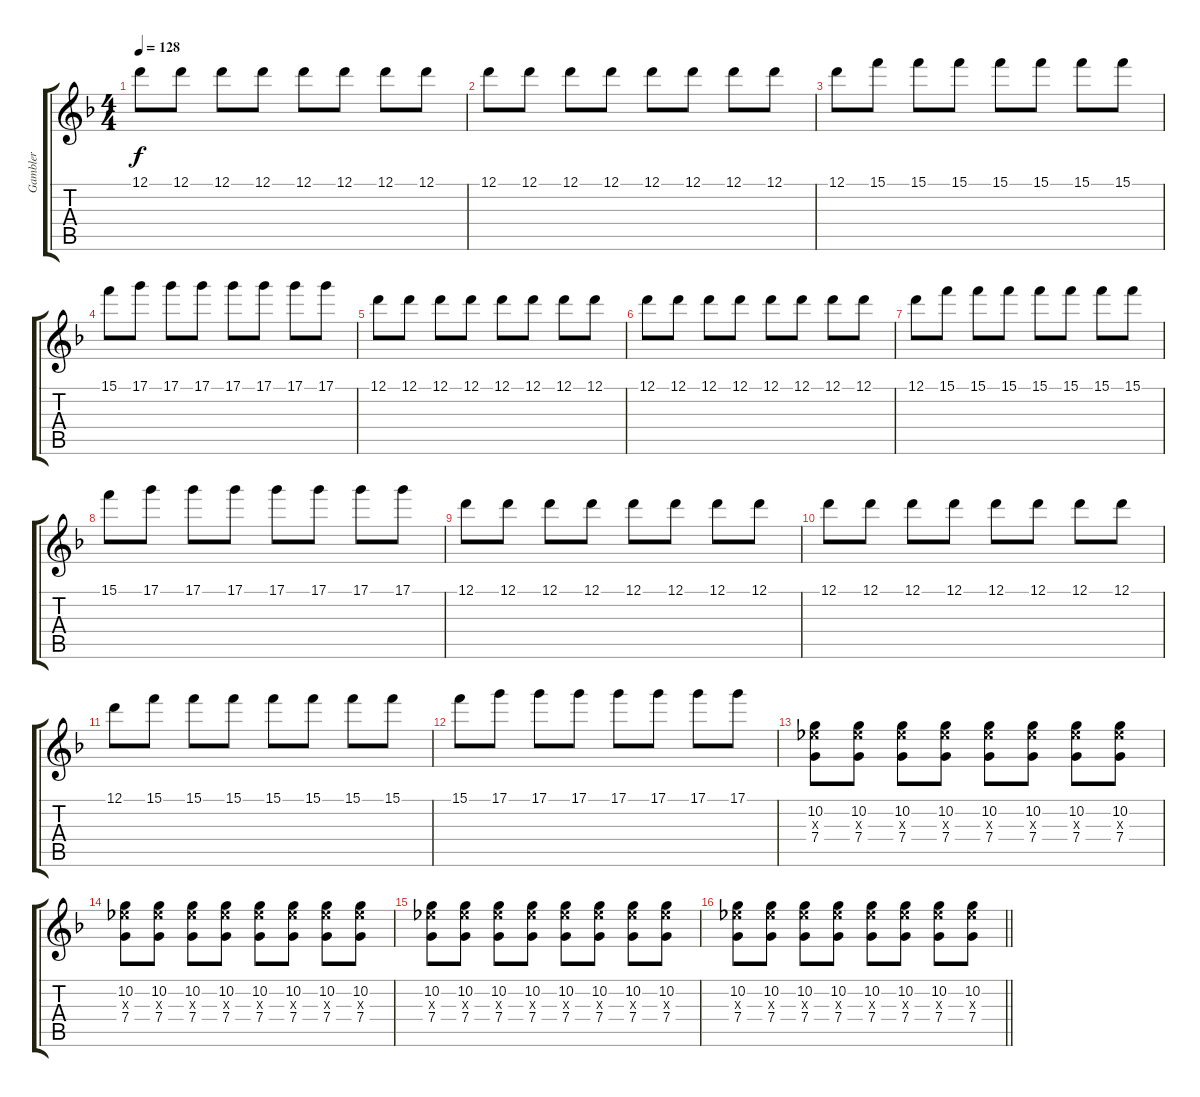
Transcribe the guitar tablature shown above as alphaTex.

\track ("Gambler" "Gambler") {instrument electricguitarclean}
\staff {score tabs}
\tuning (D4 A3 F3 C3 G2 D2) {hide}
\ts (4 4)
\tempo 128
\clef g2
\ks dminor
12.1.8{dy f} 12.1.8 12.1.8 12.1.8 12.1.8 12.1.8 12.1.8 12.1.8 |
12.1.8 12.1.8 12.1.8 12.1.8 12.1.8 12.1.8 12.1.8 12.1.8 |
12.1.8 15.1.8 15.1.8 15.1.8 15.1.8 15.1.8 15.1.8 15.1.8 |
15.1.8 17.1.8 17.1.8 17.1.8 17.1.8 17.1.8 17.1.8 17.1.8 |
12.1.8 12.1.8 12.1.8 12.1.8 12.1.8 12.1.8 12.1.8 12.1.8 |
12.1.8 12.1.8 12.1.8 12.1.8 12.1.8 12.1.8 12.1.8 12.1.8 |
12.1.8 15.1.8 15.1.8 15.1.8 15.1.8 15.1.8 15.1.8 15.1.8 |
15.1.8 17.1.8 17.1.8 17.1.8 17.1.8 17.1.8 17.1.8 17.1.8 |
12.1.8 12.1.8 12.1.8 12.1.8 12.1.8 12.1.8 12.1.8 12.1.8 |
12.1.8 12.1.8 12.1.8 12.1.8 12.1.8 12.1.8 12.1.8 12.1.8 |
12.1.8 15.1.8 15.1.8 15.1.8 15.1.8 15.1.8 15.1.8 15.1.8 |
15.1.8 17.1.8 17.1.8 17.1.8 17.1.8 17.1.8 17.1.8 17.1.8 |
(10.2 10.3{x} 7.4).8{instrument overdrivenguitar} (10.2 10.3{x} 7.4).8 (10.2 10.3{x} 7.4).8 (10.2 10.3{x} 7.4).8 (10.2 10.3{x} 7.4).8 (10.2 10.3{x} 7.4).8 (10.2 10.3{x} 7.4).8 (10.2 10.3{x} 7.4).8 |
(10.2 10.3{x} 7.4).8 (10.2 10.3{x} 7.4).8 (10.2 10.3{x} 7.4).8 (10.2 10.3{x} 7.4).8 (10.2 10.3{x} 7.4).8 (10.2 10.3{x} 7.4).8 (10.2 10.3{x} 7.4).8 (10.2 10.3{x} 7.4).8 |
(10.2 10.3{x} 7.4).8 (10.2 10.3{x} 7.4).8 (10.2 10.3{x} 7.4).8 (10.2 10.3{x} 7.4).8 (10.2 10.3{x} 7.4).8 (10.2 10.3{x} 7.4).8 (10.2 10.3{x} 7.4).8 (10.2 10.3{x} 7.4).8 |
\barLineRight lightlight
(10.2 10.3{x} 7.4).8 (10.2 10.3{x} 7.4).8 (10.2 10.3{x} 7.4).8 (10.2 10.3{x} 7.4).8 (10.2 10.3{x} 7.4).8 (10.2 10.3{x} 7.4).8 (10.2 10.3{x} 7.4).8 (10.2 10.3{x} 7.4).8
